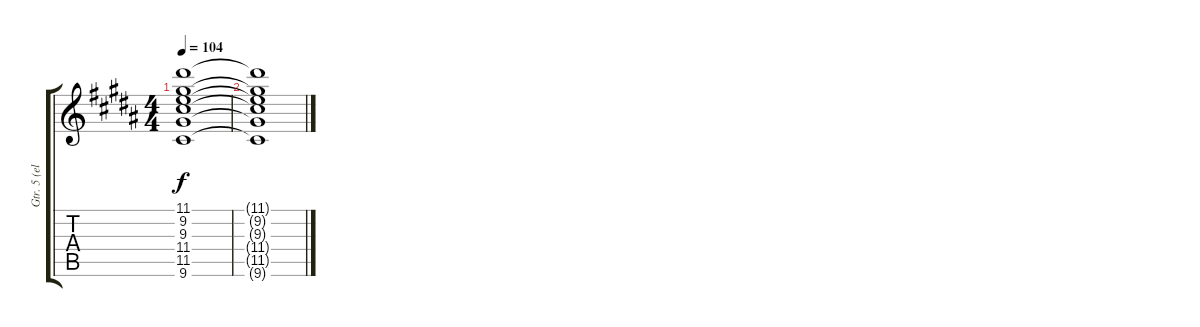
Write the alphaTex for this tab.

\track ("Gtr. 5 (elec.)" "Gtr. 5 (el") {instrument overdrivenguitar}
\staff {score tabs}
\tuning (E4 B3 G3 D3 A2 E2) {hide}
\ts (4 4)
\tempo 104
\clef g2
\ks g#minor
(11.1{t} 9.2{t} 9.3{t} 11.4{t} 11.5{t} 9.6{t}).1{dy f} |
(11.1{t} 9.2{t} 9.3{t} 11.4{t} 11.5{t} 9.6{t}).1
